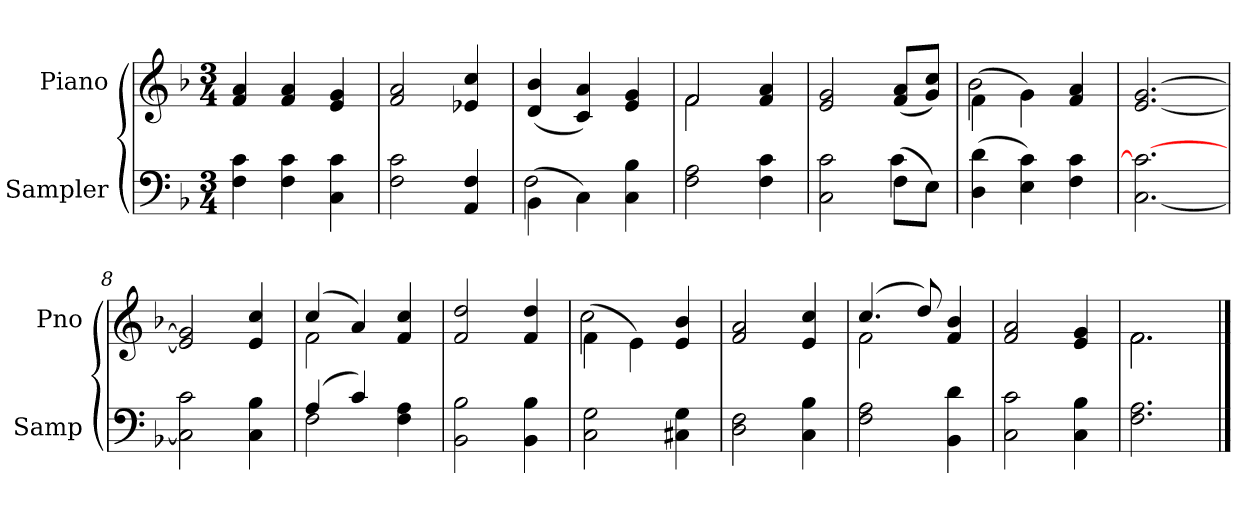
**kern	**kern
*part2	*part1
*staff2	*staff1
*I"Sampler	*I"Piano
*I'Samp	*I'Pno
*clefF4	*clefG2
*k[b-]	*k[b-]
*F:	*F:
*M3/4	*M3/4
=1	=1
4F 4c	4f 4a
4F 4c	4f 4a
4C 4c	4e 4g
=2	=2
2F 2c	2f 2a
4AA 4F	4e-X 4cc
=3	=3
*^	*
(4BB-\	2F	(4d 4b-
4C\)	.	4c 4a)
4C 4B-	4ryy	4e 4g
*v	*v	*
=4	=4
*	*^
2F 2A	2f/	2f
4F 4c	4f 4a	4ryy
*	*v	*v
=5	=5
*^	*
2C 2c	2ryy	2e 2g
(8F\L	4c	(8f/ 8a/L
8E\J)	.	8g/ 8cc/J)
*v	*v	*
=6	=6
*	*^
(4D 4d	(4f\	2b-
4E 4c)	4g\)	.
4F 4c	4f 4a	4ryy
*	*v	*v
=7	=7
[2.C 2.c_	[2.e [2.g
=8	=8
2C] 2c	2e] 2g]
4C 4B-	4e 4cc
=9	=9
*^	*^
(4A/	2F	(4cc/	2f
4c/)	.	4a/)	.
4F 4A	4ryy	4f 4cc	4ryy
*v	*v	*	*
*	*v	*v
=10	=10
2BB- 2B-	2f 2dd
4BB- 4B-	4f 4dd
=11	=11
*	*^
2C 2G	(4f\	2cc
.	4e\)	.
4C#X 4G	4e 4b-	4ryy
*	*v	*v
=12	=12
2D 2F	2f 2a
4C 4B-	4e 4cc
=13	=13
*	*^
2F 2A	(4.cc/	2f
.	8dd/)	.
4BB- 4d	4f 4b-	4ryy
*	*v	*v
=14	=14
2C 2c	2f 2a
4C 4B-	4e 4g
=15	=15
*	*^
2.F 2.A	2.f\	2.f
*	*v	*v
==	==
*-	*-
